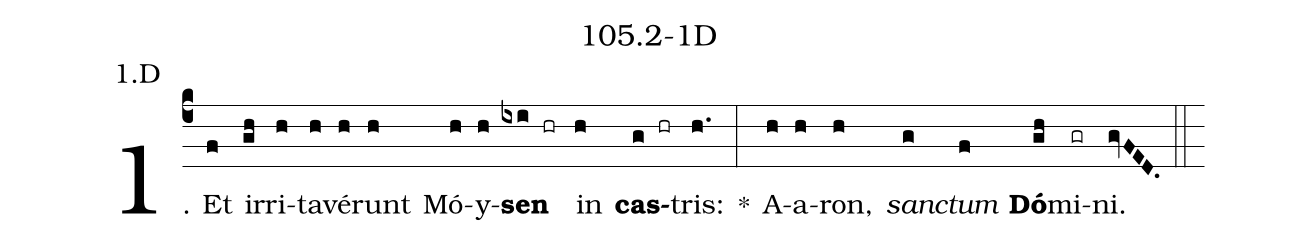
name: 105.2-1D;
annotation: 1.D;
%%
(c4)1. Et(f) ir(gh)ri(h)ta(h)vé(h)runt(h) Mó(h)y(h)<b>sen</b>(ixi hr) in(h) <b>cas</b>(g hr)tris:(h.) *(:) A(h)a(h)ron,(h) <i>sanc</i>(g)<i>tum</i>(f) <b>Dó</b>(gh)mi(gr)ni.(gvFED.) (::)


%E(h) u(h) o(g) u(f) a(gh) e.(gvFED.) (::)
